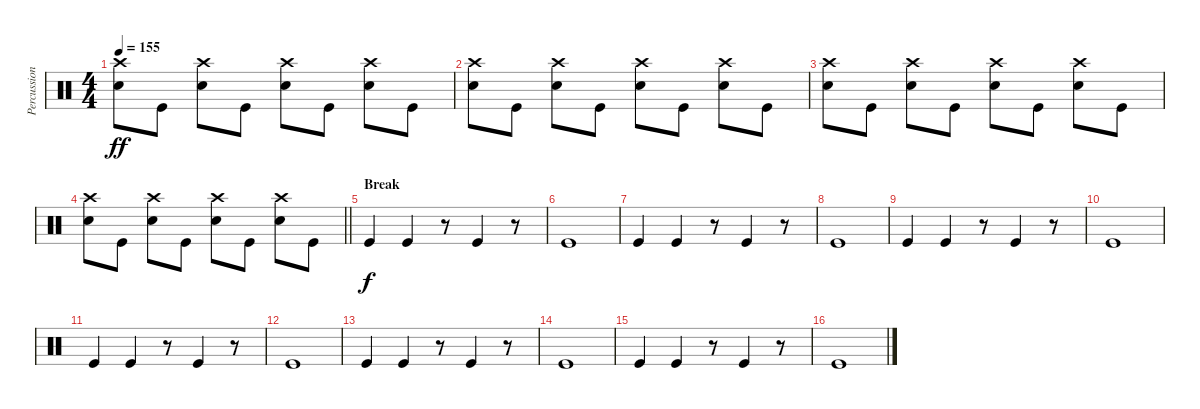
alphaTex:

\track ("Percussions" "Percussion") {instrument percussion}
\staff {score}
\articulation defaults
\ts (4 4)
\tempo 155
\clef neutral
\ks c
("Crash high (hit)" "Snare (hit) 2").8{dy ff} "Kick (hit)".8 ("Crash high (hit)" "Snare (hit) 2").8 "Kick (hit)".8 ("Crash high (hit)" "Snare (hit) 2").8 "Kick (hit)".8 ("Crash high (hit)" "Snare (hit) 2").8 "Kick (hit)".8 |
("Crash high (hit)" "Snare (hit) 2").8 "Kick (hit)".8 ("Crash high (hit)" "Snare (hit) 2").8 "Kick (hit)".8 ("Crash high (hit)" "Snare (hit) 2").8 "Kick (hit)".8 ("Crash high (hit)" "Snare (hit) 2").8 "Kick (hit)".8 |
("Crash high (hit)" "Snare (hit) 2").8 "Kick (hit)".8 ("Crash high (hit)" "Snare (hit) 2").8 "Kick (hit)".8 ("Crash high (hit)" "Snare (hit) 2").8 "Kick (hit)".8 ("Crash high (hit)" "Snare (hit) 2").8 "Kick (hit)".8 |
\barLineRight lightlight
("Crash high (hit)" "Snare (hit) 2").8 "Kick (hit)".8 ("Crash high (hit)" "Snare (hit) 2").8 "Kick (hit)".8 ("Crash high (hit)" "Snare (hit) 2").8 "Kick (hit)".8 ("Crash high (hit)" "Snare (hit) 2").8 "Kick (hit)".8 |
\section ("" "Break")
"Kick (hit)".4{dy f} "Kick (hit)".4 r.8 "Kick (hit)".4 r.8 |
"Kick (hit)".1 |
"Kick (hit)".4 "Kick (hit)".4 r.8 "Kick (hit)".4 r.8 |
"Kick (hit)".1 |
"Kick (hit)".4 "Kick (hit)".4 r.8 "Kick (hit)".4 r.8 |
"Kick (hit)".1 |
"Kick (hit)".4 "Kick (hit)".4 r.8 "Kick (hit)".4 r.8 |
"Kick (hit)".1 |
"Kick (hit)".4 "Kick (hit)".4 r.8 "Kick (hit)".4 r.8 |
"Kick (hit)".1 |
"Kick (hit)".4 "Kick (hit)".4 r.8 "Kick (hit)".4 r.8 |
"Kick (hit)".1
